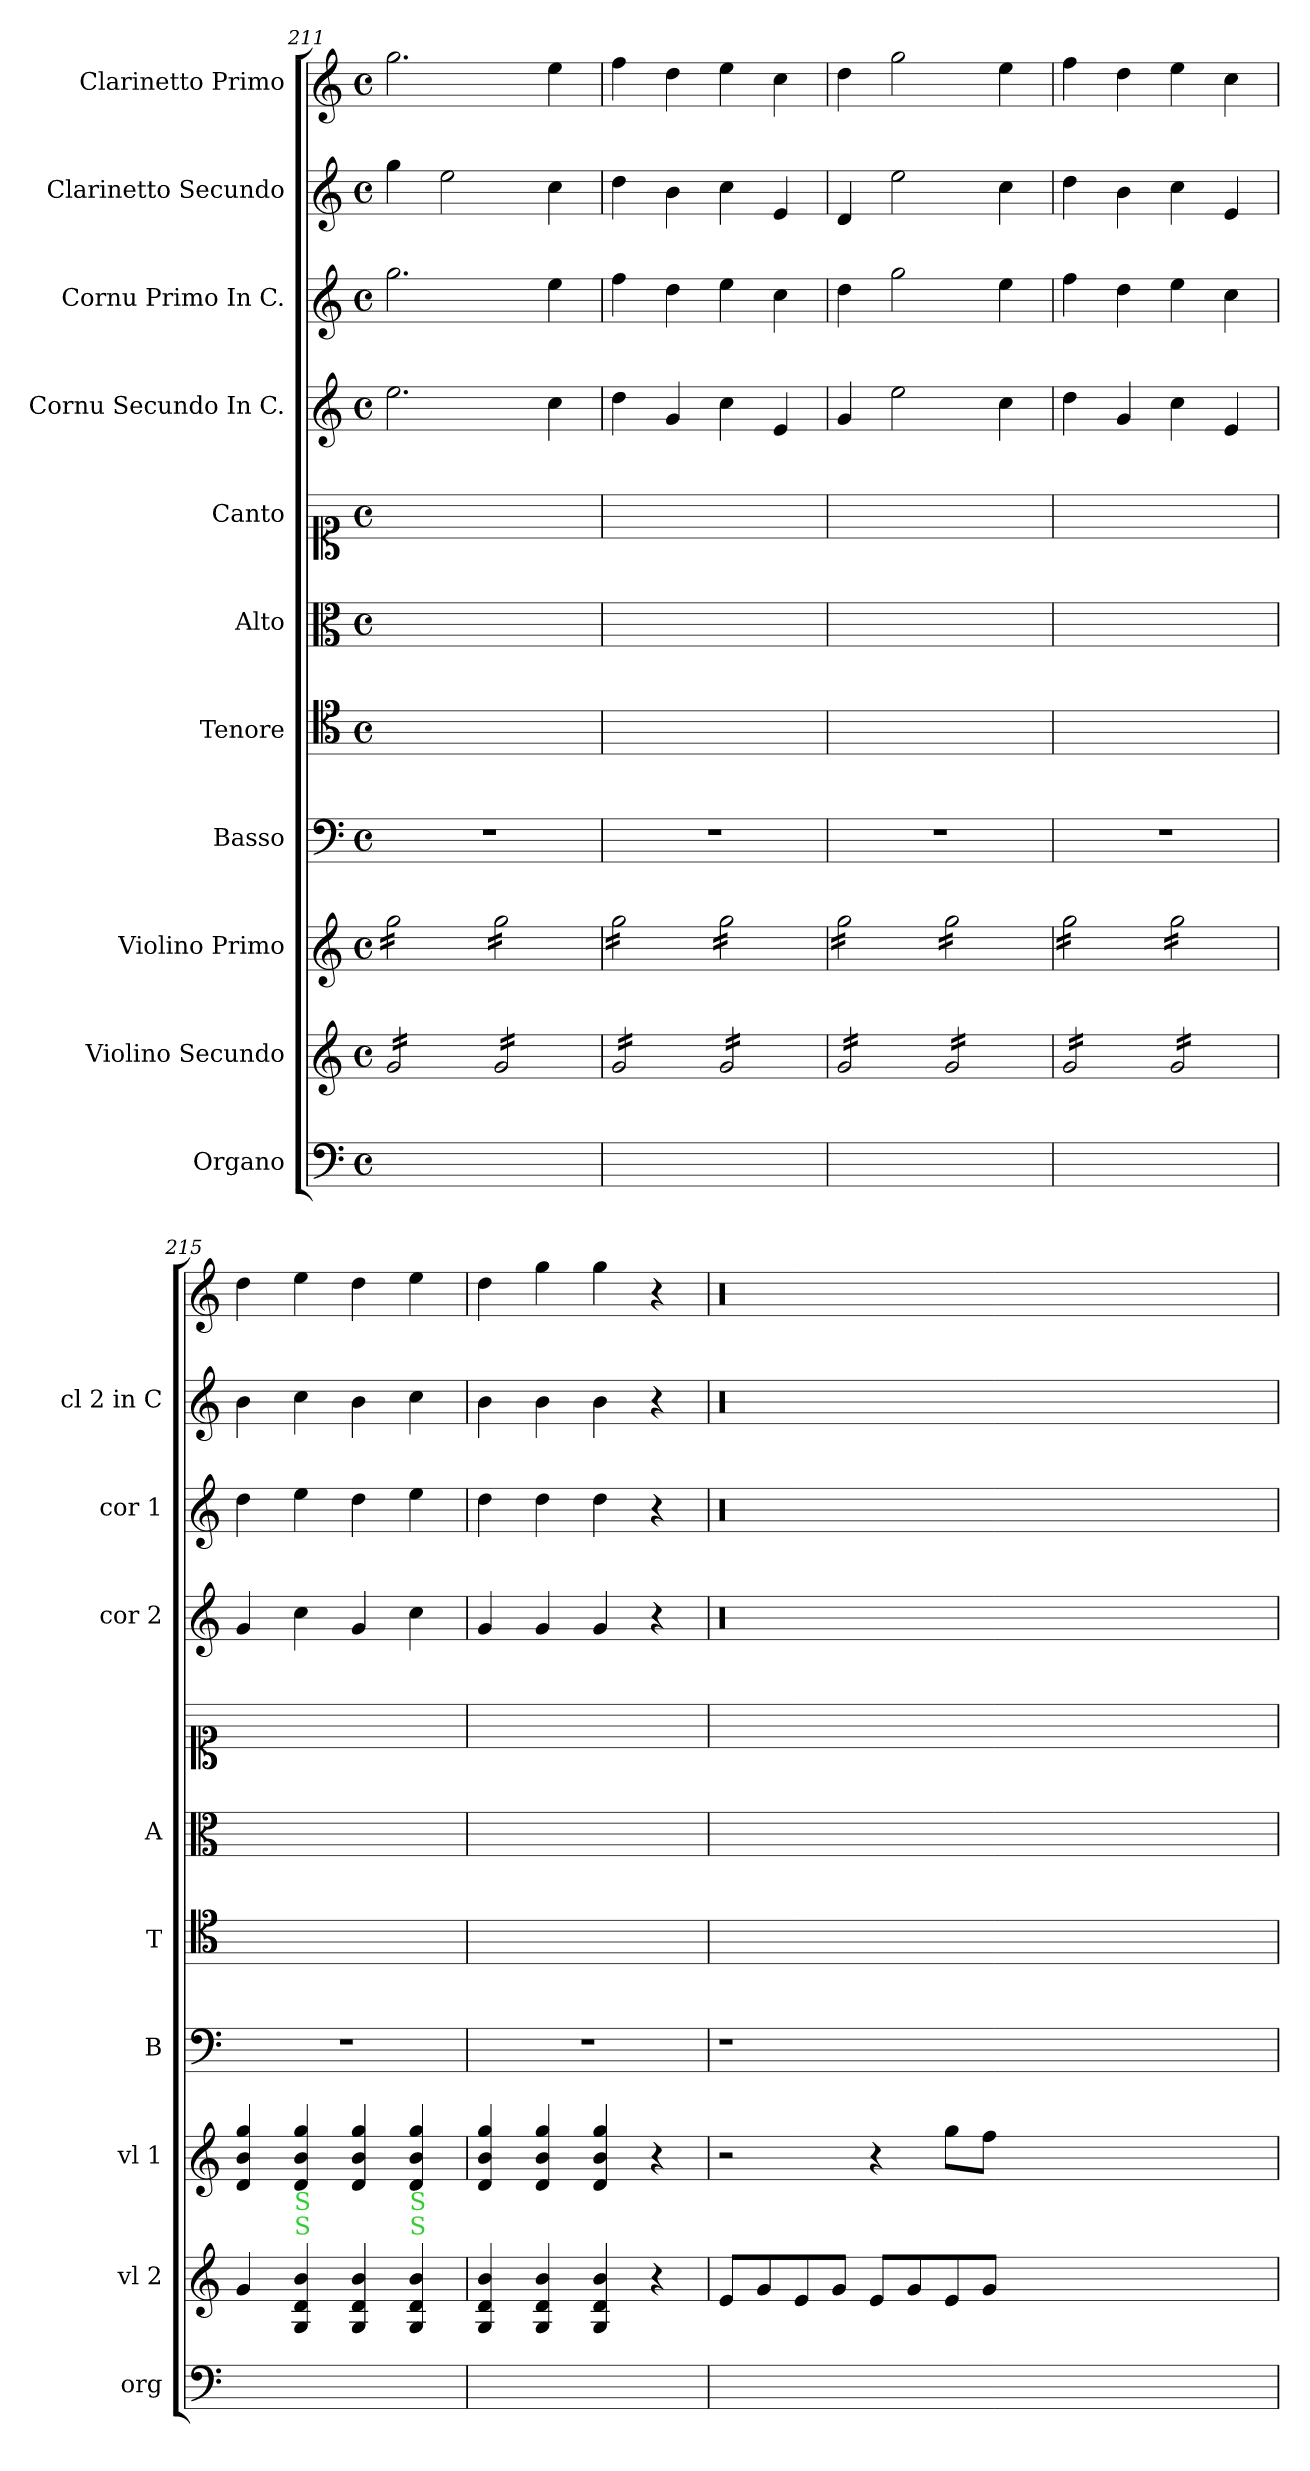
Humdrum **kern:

**kern	**kern	**kern	**kern	**kern	**kern	**kern	**kern	**kern	**kern	**kern
*part11	*part10	*part9	*part8	*part7	*part6	*part5	*part4	*part3	*part2	*part1
*staff11	*staff10	*staff9	*staff8	*staff7	*staff6	*staff5	*staff4	*staff3	*staff2	*staff1
*I"Organo	*I"Violino Secundo	*I"Violino Primo	*I"Basso	*I"Tenore	*I"Alto	*I"Canto	*I"Cornu Secundo In C.	*I"Cornu Primo In C.	*I"Clarinetto Secundo	*I"Clarinetto Primo
*I'org	*I'vl 2	*I'vl 1	*I'B	*I'T	*I'A	*	*I'cor 2	*I'cor 1	*I'cl 2 in C	*
*clefF4	*clefG2	*clefG2	*clefF4	*clefC4	*clefC3	*clefC1	*clefG2	*clefG2	*clefG2	*clefG2
*k[]	*k[]	*k[]	*k[]	*k[]	*k[]	*k[]	*k[]	*k[]	*k[]	*k[]
*M4/4	*M4/4	*M4/4	*M4/4	*M4/4	*M4/4	*M4/4	*M4/4	*M4/4	*M4/4	*M4/4
*met(c)	*met(c)	*met(c)	*met(c)	*met(c)	*met(c)	*met(c)	*met(c)	*met(c)	*met(c)	*met(c)
=211	=211	=211	=211	=211	=211	=211	=211	=211	=211	=211
*	*tremolo	*	*	*	*	*	*	*	*	*
*	*	*tremolo	*	*	*	*	*	*	*	*
1ryy	16g/LL	16gg\LL	1r	1ryy	1ryy	1ryy	2.ee\	2.gg\	4gg\	2.gg\
.	16g/	16gg\	.	.	.	.	.	.	.	.
.	16g/	16gg\	.	.	.	.	.	.	.	.
.	16g/	16gg\	.	.	.	.	.	.	.	.
.	16g/	16gg\	.	.	.	.	.	.	2ee\	.
.	16g/	16gg\	.	.	.	.	.	.	.	.
.	16g/	16gg\	.	.	.	.	.	.	.	.
.	16g/JJ	16gg\JJ	.	.	.	.	.	.	.	.
.	16g/LL	16gg\LL	.	.	.	.	.	.	.	.
.	16g/	16gg\	.	.	.	.	.	.	.	.
.	16g/	16gg\	.	.	.	.	.	.	.	.
.	16g/	16gg\	.	.	.	.	.	.	.	.
.	16g/	16gg\	.	.	.	.	4cc\	4ee\	4cc\	4ee\
.	16g/	16gg\	.	.	.	.	.	.	.	.
.	16g/	16gg\	.	.	.	.	.	.	.	.
.	16g/JJ	16gg\JJ	.	.	.	.	.	.	.	.
=212	=212	=212	=212	=212	=212	=212	=212	=212	=212	=212
1ryy	16g/LL	16gg\LL	1r	1ryy	1ryy	1ryy	4dd\	4ff\	4dd\	4ff\
.	16g/	16gg\	.	.	.	.	.	.	.	.
.	16g/	16gg\	.	.	.	.	.	.	.	.
.	16g/	16gg\	.	.	.	.	.	.	.	.
.	16g/	16gg\	.	.	.	.	4g/	4dd\	4b\	4dd\
.	16g/	16gg\	.	.	.	.	.	.	.	.
.	16g/	16gg\	.	.	.	.	.	.	.	.
.	16g/JJ	16gg\JJ	.	.	.	.	.	.	.	.
.	16g/LL	16gg\LL	.	.	.	.	4cc\	4ee\	4cc\	4ee\
.	16g/	16gg\	.	.	.	.	.	.	.	.
.	16g/	16gg\	.	.	.	.	.	.	.	.
.	16g/	16gg\	.	.	.	.	.	.	.	.
.	16g/	16gg\	.	.	.	.	4e/	4cc\	4e/	4cc\
.	16g/	16gg\	.	.	.	.	.	.	.	.
.	16g/	16gg\	.	.	.	.	.	.	.	.
.	16g/JJ	16gg\JJ	.	.	.	.	.	.	.	.
=213	=213	=213	=213	=213	=213	=213	=213	=213	=213	=213
1ryy	16g/LL	16gg\LL	1r	1ryy	1ryy	1ryy	4g/	4dd\	4d/	4dd\
.	16g/	16gg\	.	.	.	.	.	.	.	.
.	16g/	16gg\	.	.	.	.	.	.	.	.
.	16g/	16gg\	.	.	.	.	.	.	.	.
.	16g/	16gg\	.	.	.	.	2ee\	2gg\	2ee\	2gg\
.	16g/	16gg\	.	.	.	.	.	.	.	.
.	16g/	16gg\	.	.	.	.	.	.	.	.
.	16g/JJ	16gg\JJ	.	.	.	.	.	.	.	.
.	16g/LL	16gg\LL	.	.	.	.	.	.	.	.
.	16g/	16gg\	.	.	.	.	.	.	.	.
.	16g/	16gg\	.	.	.	.	.	.	.	.
.	16g/	16gg\	.	.	.	.	.	.	.	.
.	16g/	16gg\	.	.	.	.	4cc\	4ee\	4cc\	4ee\
.	16g/	16gg\	.	.	.	.	.	.	.	.
.	16g/	16gg\	.	.	.	.	.	.	.	.
.	16g/JJ	16gg\JJ	.	.	.	.	.	.	.	.
=214	=214	=214	=214	=214	=214	=214	=214	=214	=214	=214
1ryy	16g/LL	16gg\LL	1r	1ryy	1ryy	1ryy	4dd\	4ff\	4dd\	4ff\
.	16g/	16gg\	.	.	.	.	.	.	.	.
.	16g/	16gg\	.	.	.	.	.	.	.	.
.	16g/	16gg\	.	.	.	.	.	.	.	.
.	16g/	16gg\	.	.	.	.	4g/	4dd\	4b\	4dd\
.	16g/	16gg\	.	.	.	.	.	.	.	.
.	16g/	16gg\	.	.	.	.	.	.	.	.
.	16g/JJ	16gg\JJ	.	.	.	.	.	.	.	.
.	16g/LL	16gg\LL	.	.	.	.	4cc\	4ee\	4cc\	4ee\
.	16g/	16gg\	.	.	.	.	.	.	.	.
.	16g/	16gg\	.	.	.	.	.	.	.	.
.	16g/	16gg\	.	.	.	.	.	.	.	.
.	16g/	16gg\	.	.	.	.	4e/	4cc\	4e/	4cc\
.	16g/	16gg\	.	.	.	.	.	.	.	.
.	16g/	16gg\	.	.	.	.	.	.	.	.
.	16g/JJ	16gg\JJ	.	.	.	.	.	.	.	.
*	*	*Xtremolo	*	*	*	*	*	*	*	*
*	*Xtremolo	*	*	*	*	*	*	*	*	*
=215	=215	=215	=215	=215	=215	=215	=215	=215	=215	=215
1ryy	4g/	4d/ 4b/ 4gg/	1r	1ryy	1ryy	1ryy	4g/	4dd\	4b\	4dd\
!	!LO:TX:a:color=limegreen:t=S	!	!	!	!	!	!	!	!	!
!	!LO:TX:a:color=limegreen:t=S	!	!	!	!	!	!	!	!	!
.	4G/ 4d/ 4b/	4d/ 4b/ 4gg/	.	.	.	.	4cc\	4ee\	4cc\	4ee\
.	4G/ 4d/ 4b/	4d/ 4b/ 4gg/	.	.	.	.	4g/	4dd\	4b\	4dd\
!	!LO:TX:a:color=limegreen:t=S	!	!	!	!	!	!	!	!	!
!	!LO:TX:a:color=limegreen:t=S	!	!	!	!	!	!	!	!	!
.	4G/ 4d/ 4b/	4d/ 4b/ 4gg/	.	.	.	.	4cc\	4ee\	4cc\	4ee\
=216	=216	=216	=216	=216	=216	=216	=216	=216	=216	=216
1ryy	4G/ 4d/ 4b/	4d/ 4b/ 4gg/	1r	1ryy	1ryy	1ryy	4g/	4dd\	4b\	4dd\
.	4G/ 4d/ 4b/	4d/ 4b/ 4gg/	.	.	.	.	4g/	4dd\	4b\	4gg\
.	4G/ 4d/ 4b/	4d/ 4b/ 4gg/	.	.	.	.	4g/	4dd\	4b\	4gg\
.	4r	4r	.	.	.	.	4r	4r	4r	4r
=217	=217	=217	=217	=217	=217	=217	=217	=217	=217	=217
1ryy	8e/L	2r	1r	1ryy	1ryy	1ryy	00r	00r	00r	00r
.	8g/	.	.	.	.	.	.	.	.	.
.	8e/	.	.	.	.	.	.	.	.	.
.	8g/J	.	.	.	.	.	.	.	.	.
.	8e/L	4r	.	.	.	.	.	.	.	.
.	8g/	.	.	.	.	.	.	.	.	.
.	8e/	8gg\L	.	.	.	.	.	.	.	.
.	8g/J	8ff\J	.	.	.	.	.	.	.	.
0.ryy	0.ryy	0.ryy	0.ryy	0.ryy	0.ryy	0.ryy	.	.	.	.
=	=	=	=	=	=	=	=	=	=	=
*-	*-	*-	*-	*-	*-	*-	*-	*-	*-	*-
